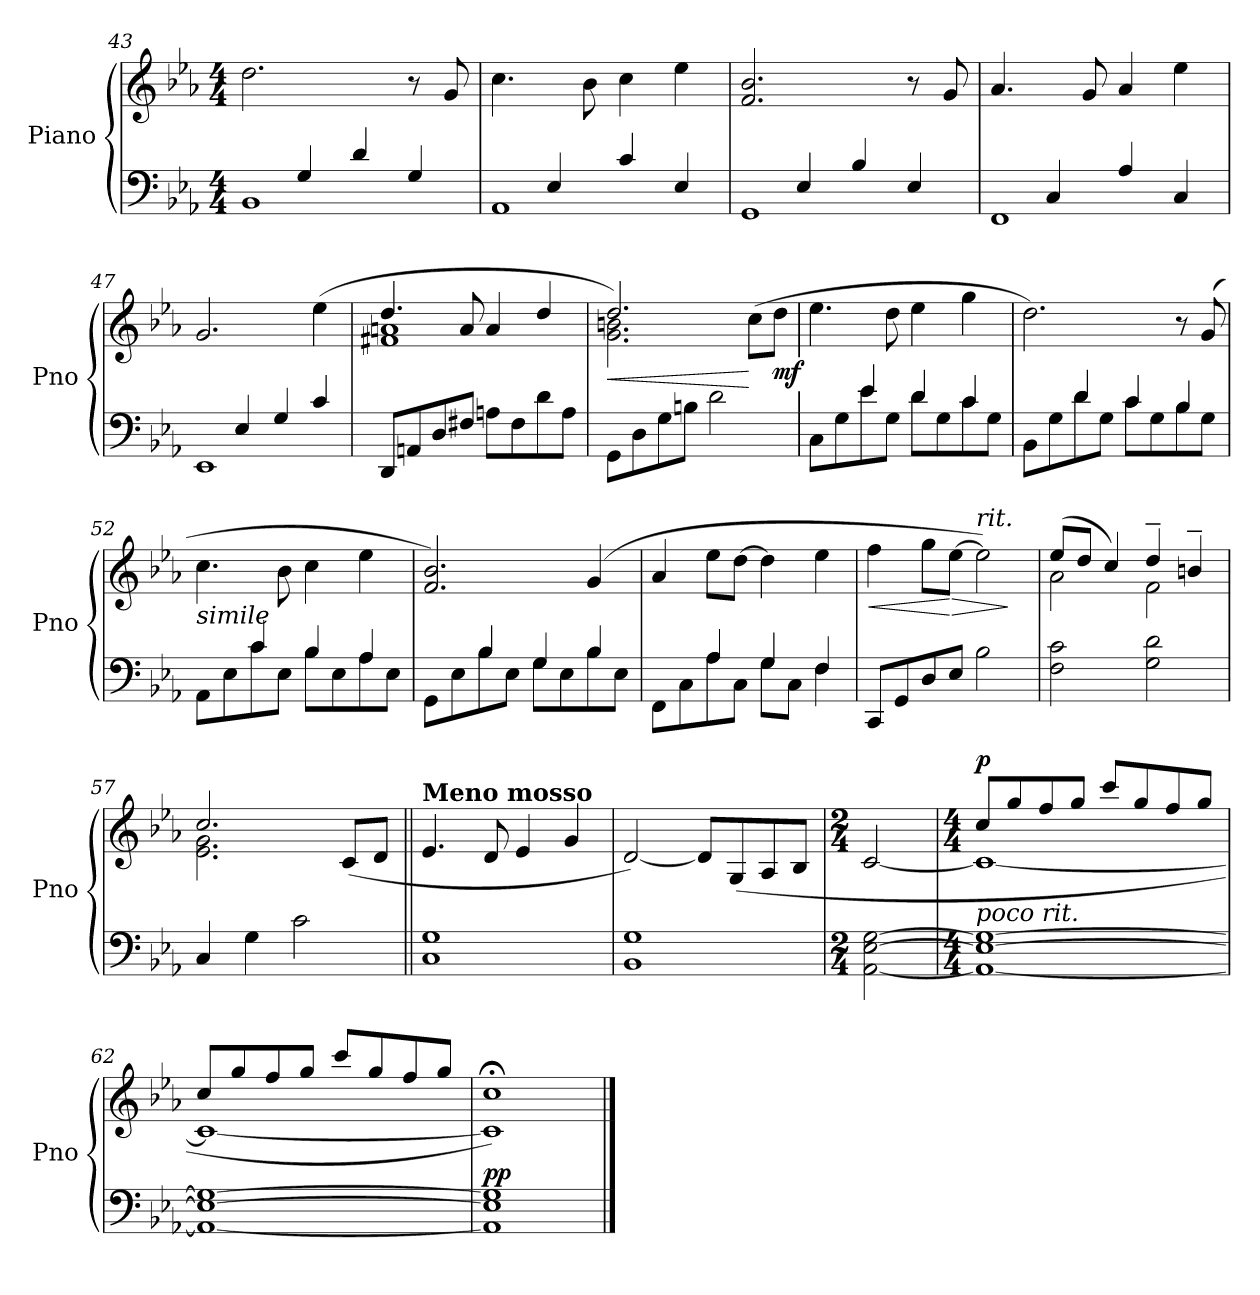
**kern	**kern	**dynam
*part1	*part1	*part1
*staff2	*staff1	*staff1/2
*I"Piano	*	*
*I'Pno	*	*
*clefF4	*clefG2	*
*k[b-e-a-]	*k[b-e-a-]	*
*M4/4	*M4/4	*
=43	=43	=43
*^	*	*
4rAyy	1BB-	2.dd\	.
4G/	.	.	.
4d/	.	.	.
4G/	.	8r	.
.	.	8g/	.
=44	=44	=44	=44
4rFyy	1AA-	4.cc\	.
4E-/	.	.	.
.	.	8b-\	.
4c/	.	4cc\	.
4E-/	.	4ee-\	.
!!LO:PB:g=z
=45	=45	=45	=45
4rFyy	1GG	2.f/ 2.b-/	.
4E-/	.	.	.
4B-/	.	.	.
4E-/	.	8r	.
.	.	8g/	.
=46	=46	=46	=46
4rFyy	1FF	4.a-/	.
4C/	.	.	.
.	.	8g/	.
4A-/	.	4a-/	.
4C/	.	4ee-\	.
=47	=47	=47	=47
4rFyy	1EE-	2.g/	.
4E-/	.	.	.
4G/	.	.	.
4c/	.	(4ee-\	.
*v	*v	*	*
=48	=48	=48
*	*^	*
8DD/L	4.dd/	1f#X 1an	.
8AAn/	.	.	.
8D/	.	.	.
8F#X/J	8a/	.	.
8An\L	4a/	.	.
8F#\	.	.	.
8d\	4dd/	.	.
8A\J	.	.	.
=49	=49	=49	=49
!	!	!	!LO:HP:b
8GG\L	2.dd/)	2.g\ 2.bn\	<
8D\	.	.	.
8G\	.	.	.
8Bn\J	.	.	.
2d\	.	.	.
.	(8cc\L	4ryy	[
!	!	!	!LO:DY:b
.	8dd\J	.	mf
*	*v	*v	*
!!LO:LB:g=z
=50	=50	=50
*^	*	*
4ryy	8C\L	4.ee-\	.
.	8G\	.	.
4e-/	8e-\	.	.
.	8G\J	8dd\	.
4d/	8d\L	4ee-\	.
.	8G\	.	.
4c/	8c\	4gg\	.
.	8G\J	.	.
=51	=51	=51	=51
4ryy	8BB-\L	2.dd\)	.
.	8G\	.	.
4d/	8d\	.	.
.	8G\J	.	.
4c/	8c\L	.	.
.	8G\	.	.
4B-/	8B-\	8r	.
.	8G\J	(8g/	.
=52	=52	=52	=52
!	!	!LO:TX:b:i:t=simile	!
4ryy	8AA-\L	4.cc\	.
.	8E-\	.	.
4c/	8c\	.	.
.	8E-\J	8b-\	.
4B-/	8B-\L	4cc\	.
.	8E-\	.	.
4A-/	8A-\	4ee-\	.
.	8E-\J	.	.
=53	=53	=53	=53
*	*	*^	*
4ryy	8GG\L	2.f/ 2.b-/)	2.ryy	.
.	8E-\	.	.	.
4B-/	8B-\	.	.	.
.	8E-\J	.	.	.
4G/	8G\L	.	.	.
.	8E-\	.	.	.
4B-/	8B-\	(4g/	4ryy	.
.	8E-\J	.	.	.
*	*	*v	*v	*
!!LO:LB:g=z
=54	=54	=54	=54
4ryy	8FF\L	4a-/	.
.	8C\	.	.
4A-/	8A-\	8ee-\L	.
.	8C\J	[8dd\J	.
4G/	8G\L	4dd\]	.
.	8C\J	.	.
4F/	4F\	4ee-\	.
=55	=55	=55	=55
!	!	!	!LO:HP:b
*v	*v	*	*
8CC/L	4ff\	<
8GG/	.	.
8D/	8gg\L	.
!	!	!LO:HP:n=1:b
8E-/J	[8ee-\J	[ >
*	*MM80	*
!	!LO:TX:a:i:t=rit.	!
2B-\	2ee-\])	.
.	.	]
=56	=56	=56
*	*^	*
2F\ 2c\	(8ee-/L	2a-\	.
.	8dd/J	.	.
.	4cc/)	.	.
2G\ 2d\	4dd~/	2f\	.
.	4bn~/	.	.
=57	=57	=57	=57
4C/	2.cc/	2.e-\ 2.g\	.
4G\	.	.	.
2c\	.	.	.
.	(8c/L	4ryy	.
.	8d/J	.	.
*	*v	*v	*
=58||	=58||	=58||
!!LO:REH:place=s1:a:B:fs=14:t=E
*	*MM90	*
!	!LO:TX:a:B:t=Meno mosso	!
1C 1G	4.e-/	.
.	8d/	.
.	4e-/	.
.	4g/	.
!!LO:LB:g=z
=59	=59	=59
1BB- 1G	[2d/)	.
.	8d/L]	.
.	(8G/	.
.	8A-/	.
.	8B-/J	.
=60	=60	=60
*M2/4	*M2/4	*
[2AA-\ [2E-\ [2G\	[2c/	.
=61	=61	=61
*M4/4	*M4/4	*
*	*MM85	*
*	*^	*
!LO:TX:a:i:t=poco rit.	!	!	!
!	!	!	!LO:DY:a
1AA-_ 1E-_ 1G_	8cc/L	1c_	p
.	8gg/	.	.
.	8ff/	.	.
.	8gg/J	.	.
.	8ccc/L	.	.
.	8gg/	.	.
.	8ff/	.	.
.	8gg/J	.	.
=62	=62	=62	=62
1AA-_ 1E-_ 1G_	8cc/L	1c_	.
.	8gg/	.	.
.	8ff/	.	.
.	8gg/J	.	.
.	8ccc/L	.	.
.	8gg/	.	.
.	8ff/	.	.
.	8gg/J	.	.
=63	=63	=63	=63
!	!	!	!LO:DY:a=2
1AA-] 1E-] 1G]	1cc;<)	1c]	pp
*	*v	*v	*
==	==	==
*-	*-	*-
